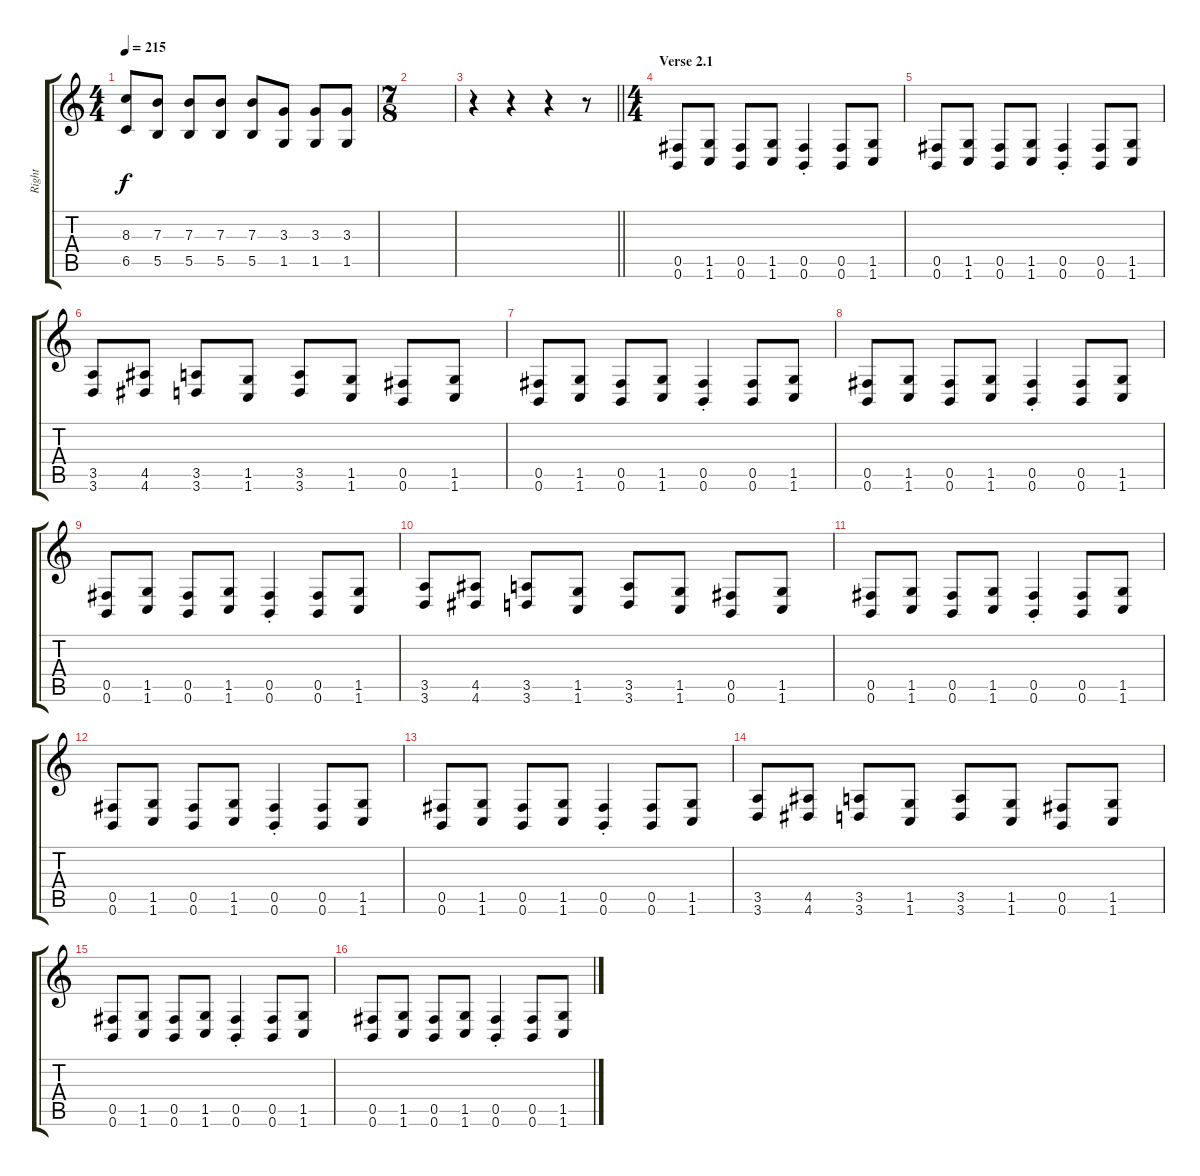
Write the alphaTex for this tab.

\track ("Right" "Right") {instrument distortionguitar}
\staff {score tabs}
\tuning (Db4 Ab3 E3 B2 Gb2 B1) {hide}
\ts (4 4)
\tempo 215
\clef g2
\ks c
(8.3 6.5).8{dy f} (7.3 5.5).8 (7.3 5.5).8 (7.3 5.5).8 (7.3 5.5).8 (3.3 1.5).8 (3.3 1.5).8 (3.3 1.5).8 |
\ts (7 8)
|
\barLineRight lightlight
r.4 r.4 r.4 r.8 |
\ts (4 4)
\section ("" "Verse 2.1")
(0.5 0.6).8 (1.5 1.6).8 (0.5 0.6).8 (1.5 1.6).8 (0.5{st} 0.6{st}).4 (0.5 0.6).8 (1.5 1.6).8 |
(0.5 0.6).8 (1.5 1.6).8 (0.5 0.6).8 (1.5 1.6).8 (0.5{st} 0.6{st}).4 (0.5 0.6).8 (1.5 1.6).8 |
(3.5 3.6).8 (4.5 4.6).8 (3.5 3.6).8 (1.5 1.6).8 (3.5 3.6).8 (1.5 1.6).8 (0.5 0.6).8 (1.5 1.6).8 |
(0.5 0.6).8 (1.5 1.6).8 (0.5 0.6).8 (1.5 1.6).8 (0.5{st} 0.6{st}).4 (0.5 0.6).8 (1.5 1.6).8 |
(0.5 0.6).8 (1.5 1.6).8 (0.5 0.6).8 (1.5 1.6).8 (0.5{st} 0.6{st}).4 (0.5 0.6).8 (1.5 1.6).8 |
(0.5 0.6).8 (1.5 1.6).8 (0.5 0.6).8 (1.5 1.6).8 (0.5{st} 0.6{st}).4 (0.5 0.6).8 (1.5 1.6).8 |
(3.5 3.6).8 (4.5 4.6).8 (3.5 3.6).8 (1.5 1.6).8 (3.5 3.6).8 (1.5 1.6).8 (0.5 0.6).8 (1.5 1.6).8 |
(0.5 0.6).8 (1.5 1.6).8 (0.5 0.6).8 (1.5 1.6).8 (0.5{st} 0.6{st}).4 (0.5 0.6).8 (1.5 1.6).8 |
(0.5 0.6).8 (1.5 1.6).8 (0.5 0.6).8 (1.5 1.6).8 (0.5{st} 0.6{st}).4 (0.5 0.6).8 (1.5 1.6).8 |
(0.5 0.6).8 (1.5 1.6).8 (0.5 0.6).8 (1.5 1.6).8 (0.5{st} 0.6{st}).4 (0.5 0.6).8 (1.5 1.6).8 |
(3.5 3.6).8 (4.5 4.6).8 (3.5 3.6).8 (1.5 1.6).8 (3.5 3.6).8 (1.5 1.6).8 (0.5 0.6).8 (1.5 1.6).8 |
(0.5 0.6).8 (1.5 1.6).8 (0.5 0.6).8 (1.5 1.6).8 (0.5{st} 0.6{st}).4 (0.5 0.6).8 (1.5 1.6).8 |
(0.5 0.6).8 (1.5 1.6).8 (0.5 0.6).8 (1.5 1.6).8 (0.5{st} 0.6{st}).4 (0.5 0.6).8 (1.5 1.6).8
